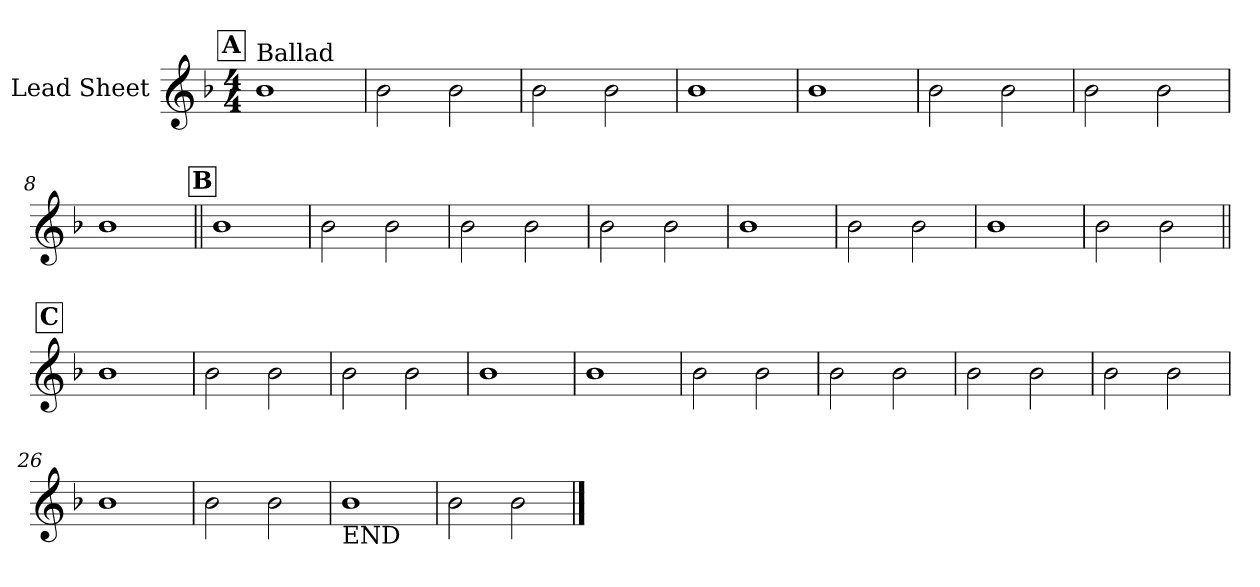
**kern
*part1
*staff1
*I"Lead Sheet
*clefG2
*k[b-]
*F:
*M4/4
!!LO:REH:place=s1:a:fs=14:t=A
=1
!LO:TX:a:t=Ballad
1b-
=2
2b-\
2b-\
=3
2b-\
2b-\
=4
1b-
!!LO:LB:g=z
=5
1b-
=6
2b-\
2b-\
=7
2b-\
2b-\
=8
1b-
!!LO:LB:g=z
!!LO:REH:place=s1:a:fs=14:t=B
=9||
1b-
=10
2b-\
2b-\
=11
2b-\
2b-\
=12
2b-\
2b-\
!!LO:LB:g=z
=13
1b-
=14
2b-\
2b-\
=15
1b-
=16
2b-\
2b-\
!!LO:LB:g=z
!!LO:REH:place=s1:a:fs=14:t=C
=17||
1b-
=18
2b-\
2b-\
=19
2b-\
2b-\
=20
1b-
!!LO:LB:g=z
=21
1b-
=22
2b-\
2b-\
=23
2b-\
2b-\
=24
2b-\
2b-\
!!LO:LB:g=z
=25
2b-\
2b-\
=26
1b-
=27
2b-\
2b-\
=28
!LO:TX:b:t=END
1b-
!!LO:LB:g=z
=29
2b-\
2b-\
==
*-
